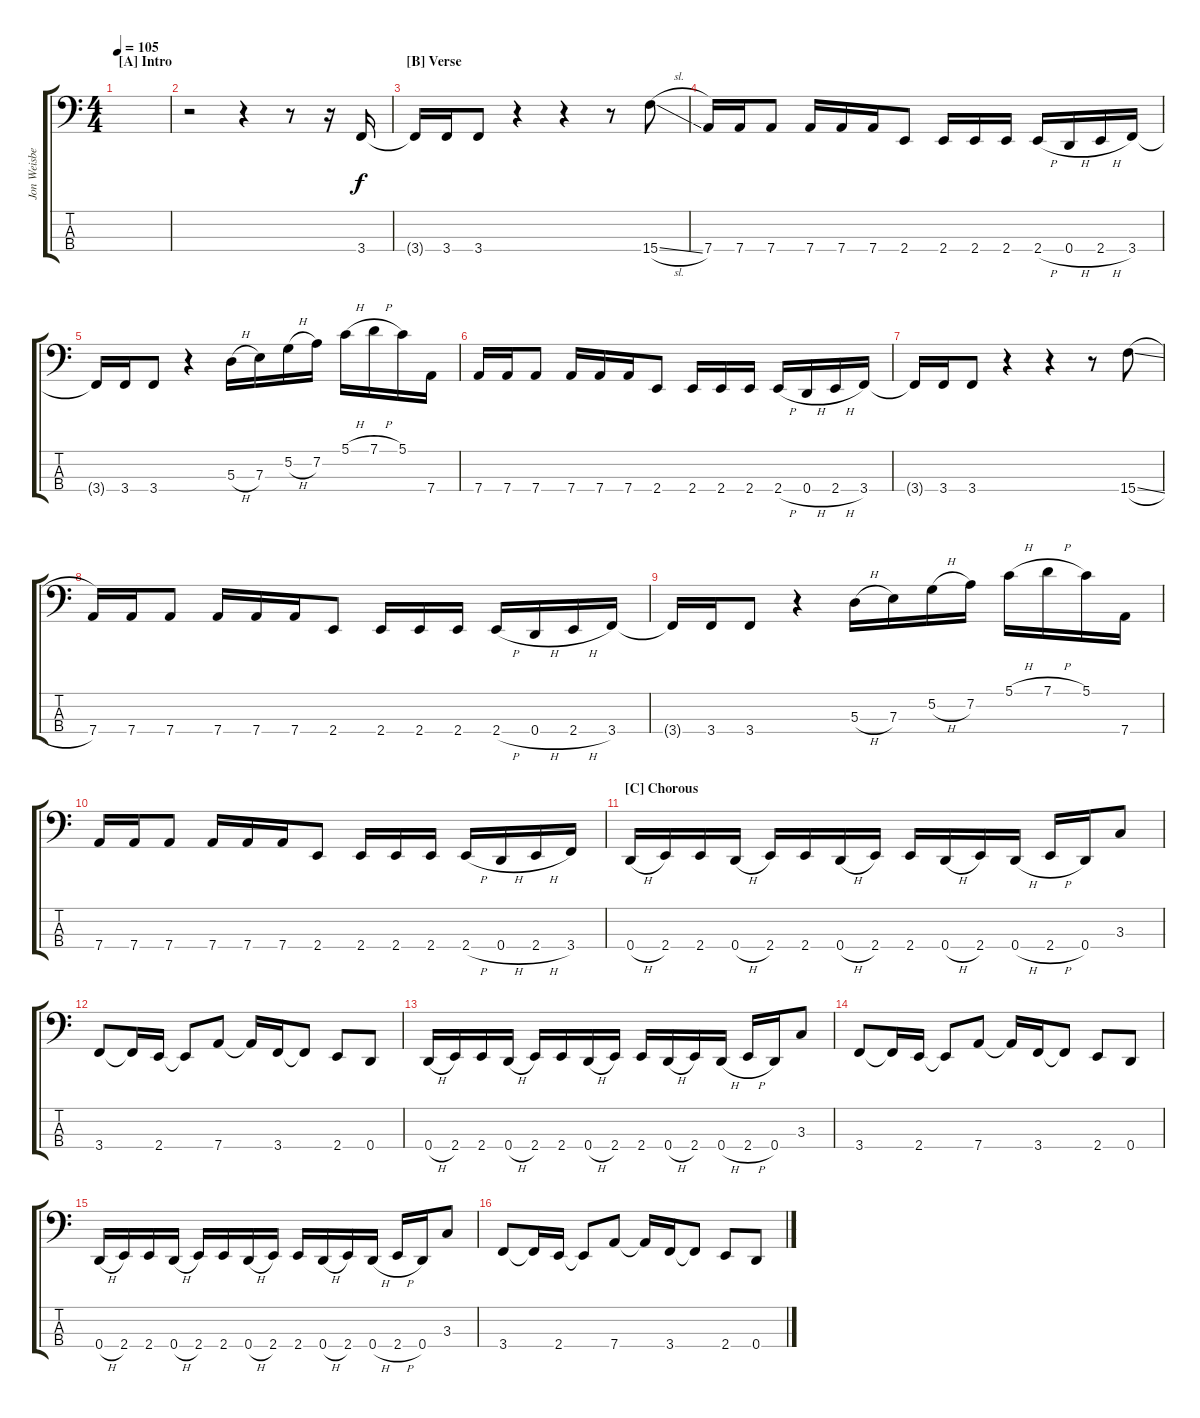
\track ("Jon Weisberg" "Jon Weisbe") {instrument electricbasspick}
\staff {score tabs}
\tuning (G2 D2 A1 D1) {hide}
\ts (4 4)
\section ("" "[A] Intro")
\tempo 105
\clef f4
\ks c
|
r.2 r.4 r.8 r.16 3.4.16 |
\section ("" "[B] Verse")
3.4{t}.16 3.4.16 3.4.8 r.4 r.4 r.8 15.4{sl}.8 |
7.4.16 7.4.16 7.4.8 7.4.16 7.4.16 7.4.16 2.4.8 2.4.16 2.4.16 2.4.16 2.4{h}.16 0.4{h}.16 2.4{h}.16 3.4.16 |
3.4{t}.16 3.4.16 3.4.8 r.4 5.3{h}.16 7.3.16 5.2{h}.16 7.2.16 5.1{h}.16 7.1{h}.16 5.1.16 7.4.16 |
7.4.16 7.4.16 7.4.8 7.4.16 7.4.16 7.4.16 2.4.8 2.4.16 2.4.16 2.4.16 2.4{h}.16 0.4{h}.16 2.4{h}.16 3.4.16 |
3.4{t}.16 3.4.16 3.4.8 r.4 r.4 r.8 15.4{sl}.8 |
7.4.16 7.4.16 7.4.8 7.4.16 7.4.16 7.4.16 2.4.8 2.4.16 2.4.16 2.4.16 2.4{h}.16 0.4{h}.16 2.4{h}.16 3.4.16 |
3.4{t}.16 3.4.16 3.4.8 r.4 5.3{h}.16 7.3.16 5.2{h}.16 7.2.16 5.1{h}.16 7.1{h}.16 5.1.16 7.4.16 |
7.4.16 7.4.16 7.4.8 7.4.16 7.4.16 7.4.16 2.4.8 2.4.16 2.4.16 2.4.16 2.4{h}.16 0.4{h}.16 2.4{h}.16 3.4.16 |
\section ("" "[C] Chorous")
0.4{h}.16 2.4.16 2.4.16 0.4{h}.16 2.4.16 2.4.16 0.4{h}.16 2.4.16 2.4.16 0.4{h}.16 2.4.16 0.4{h}.16 2.4{h}.16 0.4.16 3.3.8 |
3.4.8 3.4{t}.16 2.4.16 2.4{t}.8 7.4.8 7.4{t}.16 3.4.16 3.4{t}.8 2.4.8 0.4.8 |
0.4{h}.16 2.4.16 2.4.16 0.4{h}.16 2.4.16 2.4.16 0.4{h}.16 2.4.16 2.4.16 0.4{h}.16 2.4.16 0.4{h}.16 2.4{h}.16 0.4.16 3.3.8 |
3.4.8 3.4{t}.16 2.4.16 2.4{t}.8 7.4.8 7.4{t}.16 3.4.16 3.4{t}.8 2.4.8 0.4.8 |
0.4{h}.16 2.4.16 2.4.16 0.4{h}.16 2.4.16 2.4.16 0.4{h}.16 2.4.16 2.4.16 0.4{h}.16 2.4.16 0.4{h}.16 2.4{h}.16 0.4.16 3.3.8 |
3.4.8 3.4{t}.16 2.4.16 2.4{t}.8 7.4.8 7.4{t}.16 3.4.16 3.4{t}.8 2.4.8 0.4.8
